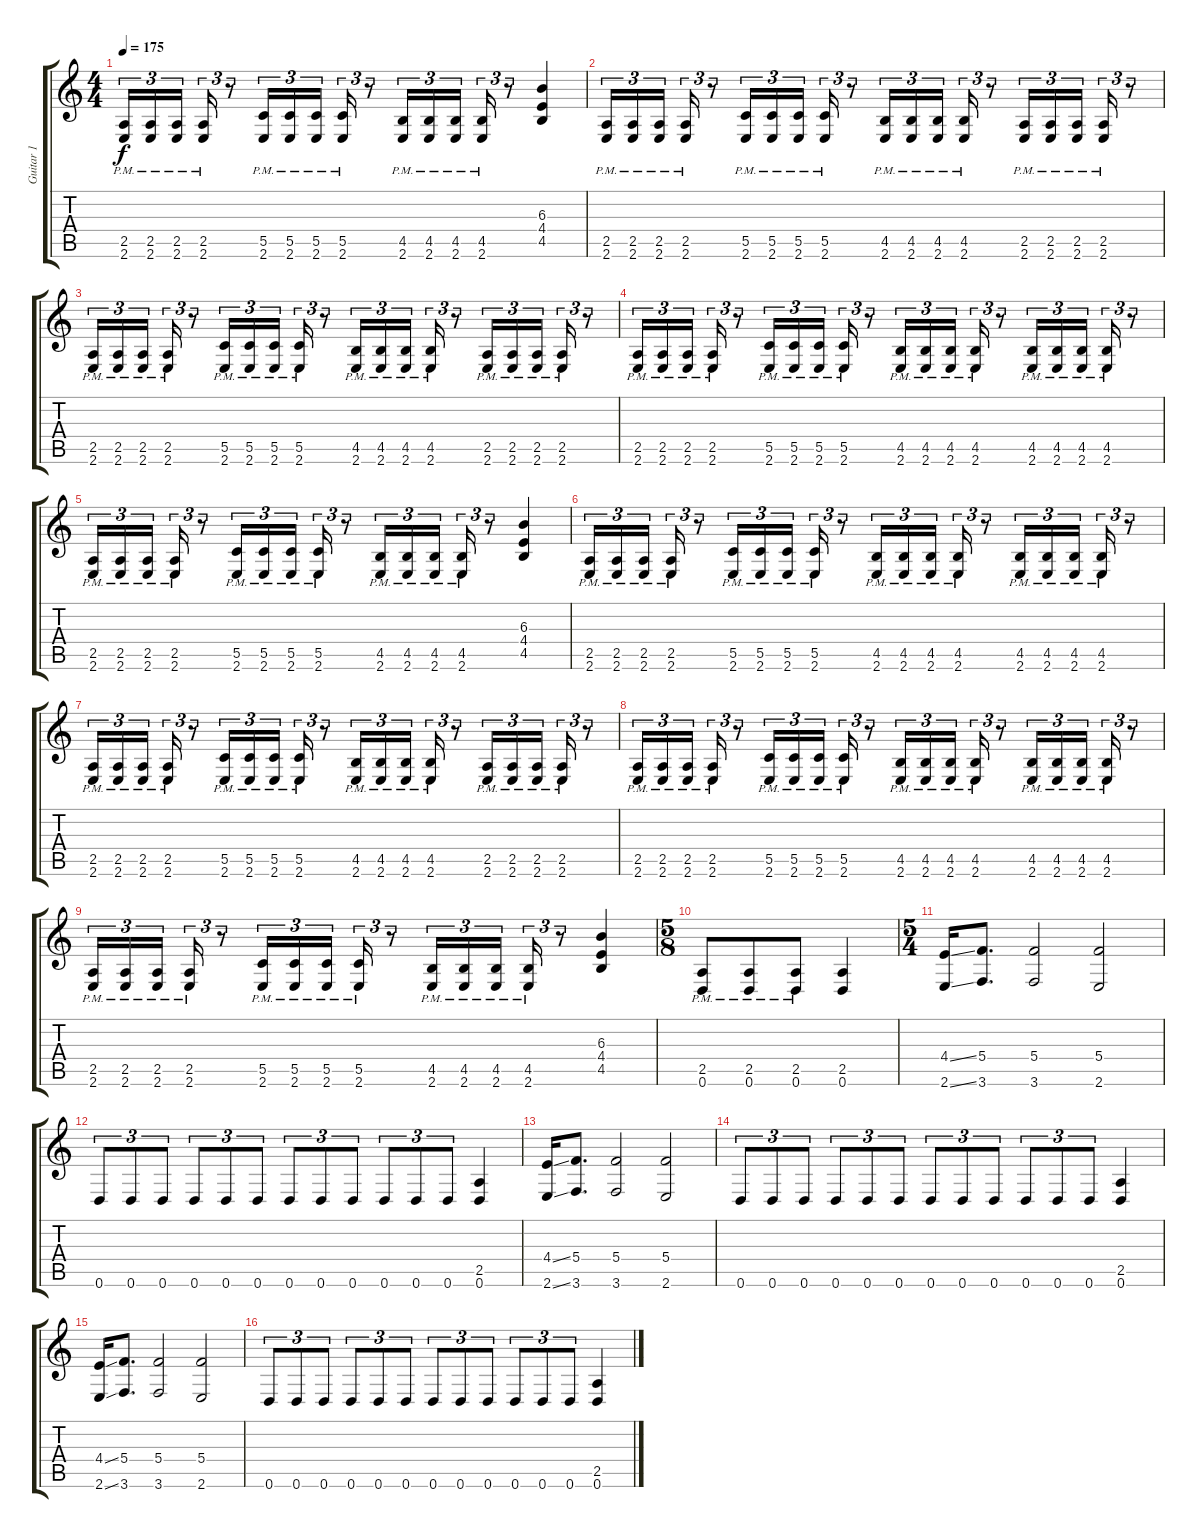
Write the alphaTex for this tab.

\track ("Guitar 1" "Guitar 1") {instrument distortionguitar}
\staff {score tabs}
\tuning (D4 A3 F3 C3 G2 D2) {hide}
\ts (4 4)
\tempo 175
\clef g2
\ks c
(2.5{pm} 2.6{pm}).16{tu (3 2) dy f} (2.5{pm} 2.6{pm}).16{tu (3 2)} (2.5{pm} 2.6{pm}).16{tu (3 2) beam splitsecondary} (2.5{pm} 2.6{pm}).16{tu (3 2)} r.8{tu (3 2)} (5.5{pm} 2.6{pm}).16{tu (3 2)} (5.5{pm} 2.6{pm}).16{tu (3 2)} (5.5{pm} 2.6{pm}).16{tu (3 2) beam splitsecondary} (5.5{pm} 2.6{pm}).16{tu (3 2)} r.8{tu (3 2)} (4.5{pm} 2.6{pm}).16{tu (3 2)} (4.5{pm} 2.6{pm}).16{tu (3 2)} (4.5{pm} 2.6{pm}).16{tu (3 2) beam splitsecondary} (4.5{pm} 2.6{pm}).16{tu (3 2)} r.8{tu (3 2)} (6.3 4.4 4.5).4 |
(2.5{pm} 2.6{pm}).16{tu (3 2)} (2.5{pm} 2.6{pm}).16{tu (3 2)} (2.5{pm} 2.6{pm}).16{tu (3 2) beam splitsecondary} (2.5{pm} 2.6{pm}).16{tu (3 2)} r.8{tu (3 2)} (5.5{pm} 2.6{pm}).16{tu (3 2)} (5.5{pm} 2.6{pm}).16{tu (3 2)} (5.5{pm} 2.6{pm}).16{tu (3 2) beam splitsecondary} (5.5{pm} 2.6{pm}).16{tu (3 2)} r.8{tu (3 2)} (4.5{pm} 2.6{pm}).16{tu (3 2)} (4.5{pm} 2.6{pm}).16{tu (3 2)} (4.5{pm} 2.6{pm}).16{tu (3 2) beam splitsecondary} (4.5{pm} 2.6{pm}).16{tu (3 2)} r.8{tu (3 2)} (2.5{pm} 2.6{pm}).16{tu (3 2)} (2.5{pm} 2.6{pm}).16{tu (3 2)} (2.5{pm} 2.6{pm}).16{tu (3 2) beam splitsecondary} (2.5{pm} 2.6{pm}).16{tu (3 2)} r.8{tu (3 2)} |
(2.5{pm} 2.6{pm}).16{tu (3 2)} (2.5{pm} 2.6{pm}).16{tu (3 2)} (2.5{pm} 2.6{pm}).16{tu (3 2) beam splitsecondary} (2.5{pm} 2.6{pm}).16{tu (3 2)} r.8{tu (3 2)} (5.5{pm} 2.6{pm}).16{tu (3 2)} (5.5{pm} 2.6{pm}).16{tu (3 2)} (5.5{pm} 2.6{pm}).16{tu (3 2) beam splitsecondary} (5.5{pm} 2.6{pm}).16{tu (3 2)} r.8{tu (3 2)} (4.5{pm} 2.6{pm}).16{tu (3 2)} (4.5{pm} 2.6{pm}).16{tu (3 2)} (4.5{pm} 2.6{pm}).16{tu (3 2) beam splitsecondary} (4.5{pm} 2.6{pm}).16{tu (3 2)} r.8{tu (3 2)} (2.5{pm} 2.6{pm}).16{tu (3 2)} (2.5{pm} 2.6{pm}).16{tu (3 2)} (2.5{pm} 2.6{pm}).16{tu (3 2) beam splitsecondary} (2.5{pm} 2.6{pm}).16{tu (3 2)} r.8{tu (3 2)} |
(2.5{pm} 2.6{pm}).16{tu (3 2)} (2.5{pm} 2.6{pm}).16{tu (3 2)} (2.5{pm} 2.6{pm}).16{tu (3 2) beam splitsecondary} (2.5{pm} 2.6{pm}).16{tu (3 2)} r.8{tu (3 2)} (5.5{pm} 2.6{pm}).16{tu (3 2)} (5.5{pm} 2.6{pm}).16{tu (3 2)} (5.5{pm} 2.6{pm}).16{tu (3 2) beam splitsecondary} (5.5{pm} 2.6{pm}).16{tu (3 2)} r.8{tu (3 2)} (4.5{pm} 2.6{pm}).16{tu (3 2)} (4.5{pm} 2.6{pm}).16{tu (3 2)} (4.5{pm} 2.6{pm}).16{tu (3 2) beam splitsecondary} (4.5{pm} 2.6{pm}).16{tu (3 2)} r.8{tu (3 2)} (4.5{pm} 2.6{pm}).16{tu (3 2)} (4.5{pm} 2.6{pm}).16{tu (3 2)} (4.5{pm} 2.6{pm}).16{tu (3 2) beam splitsecondary} (4.5{pm} 2.6{pm}).16{tu (3 2)} r.8{tu (3 2)} |
(2.5{pm} 2.6{pm}).16{tu (3 2)} (2.5{pm} 2.6{pm}).16{tu (3 2)} (2.5{pm} 2.6{pm}).16{tu (3 2) beam splitsecondary} (2.5{pm} 2.6{pm}).16{tu (3 2)} r.8{tu (3 2)} (5.5{pm} 2.6{pm}).16{tu (3 2)} (5.5{pm} 2.6{pm}).16{tu (3 2)} (5.5{pm} 2.6{pm}).16{tu (3 2) beam splitsecondary} (5.5{pm} 2.6{pm}).16{tu (3 2)} r.8{tu (3 2)} (4.5{pm} 2.6{pm}).16{tu (3 2)} (4.5{pm} 2.6{pm}).16{tu (3 2)} (4.5{pm} 2.6{pm}).16{tu (3 2) beam splitsecondary} (4.5{pm} 2.6{pm}).16{tu (3 2)} r.8{tu (3 2)} (6.3 4.4 4.5).4 |
(2.5{pm} 2.6{pm}).16{tu (3 2)} (2.5{pm} 2.6{pm}).16{tu (3 2)} (2.5{pm} 2.6{pm}).16{tu (3 2) beam splitsecondary} (2.5{pm} 2.6{pm}).16{tu (3 2)} r.8{tu (3 2)} (5.5{pm} 2.6{pm}).16{tu (3 2)} (5.5{pm} 2.6{pm}).16{tu (3 2)} (5.5{pm} 2.6{pm}).16{tu (3 2) beam splitsecondary} (5.5{pm} 2.6{pm}).16{tu (3 2)} r.8{tu (3 2)} (4.5{pm} 2.6{pm}).16{tu (3 2)} (4.5{pm} 2.6{pm}).16{tu (3 2)} (4.5{pm} 2.6{pm}).16{tu (3 2) beam splitsecondary} (4.5{pm} 2.6{pm}).16{tu (3 2)} r.8{tu (3 2)} (4.5{pm} 2.6{pm}).16{tu (3 2)} (4.5{pm} 2.6{pm}).16{tu (3 2)} (4.5{pm} 2.6{pm}).16{tu (3 2) beam splitsecondary} (4.5{pm} 2.6{pm}).16{tu (3 2)} r.8{tu (3 2)} |
(2.5{pm} 2.6{pm}).16{tu (3 2)} (2.5{pm} 2.6{pm}).16{tu (3 2)} (2.5{pm} 2.6{pm}).16{tu (3 2) beam splitsecondary} (2.5{pm} 2.6{pm}).16{tu (3 2)} r.8{tu (3 2)} (5.5{pm} 2.6{pm}).16{tu (3 2)} (5.5{pm} 2.6{pm}).16{tu (3 2)} (5.5{pm} 2.6{pm}).16{tu (3 2) beam splitsecondary} (5.5{pm} 2.6{pm}).16{tu (3 2)} r.8{tu (3 2)} (4.5{pm} 2.6{pm}).16{tu (3 2)} (4.5{pm} 2.6{pm}).16{tu (3 2)} (4.5{pm} 2.6{pm}).16{tu (3 2) beam splitsecondary} (4.5{pm} 2.6{pm}).16{tu (3 2)} r.8{tu (3 2)} (2.5{pm} 2.6{pm}).16{tu (3 2)} (2.5{pm} 2.6{pm}).16{tu (3 2)} (2.5{pm} 2.6{pm}).16{tu (3 2) beam splitsecondary} (2.5{pm} 2.6{pm}).16{tu (3 2)} r.8{tu (3 2)} |
(2.5{pm} 2.6{pm}).16{tu (3 2)} (2.5{pm} 2.6{pm}).16{tu (3 2)} (2.5{pm} 2.6{pm}).16{tu (3 2) beam splitsecondary} (2.5{pm} 2.6{pm}).16{tu (3 2)} r.8{tu (3 2)} (5.5{pm} 2.6{pm}).16{tu (3 2)} (5.5{pm} 2.6{pm}).16{tu (3 2)} (5.5{pm} 2.6{pm}).16{tu (3 2) beam splitsecondary} (5.5{pm} 2.6{pm}).16{tu (3 2)} r.8{tu (3 2)} (4.5{pm} 2.6{pm}).16{tu (3 2)} (4.5{pm} 2.6{pm}).16{tu (3 2)} (4.5{pm} 2.6{pm}).16{tu (3 2) beam splitsecondary} (4.5{pm} 2.6{pm}).16{tu (3 2)} r.8{tu (3 2)} (4.5{pm} 2.6{pm}).16{tu (3 2)} (4.5{pm} 2.6{pm}).16{tu (3 2)} (4.5{pm} 2.6{pm}).16{tu (3 2) beam splitsecondary} (4.5{pm} 2.6{pm}).16{tu (3 2)} r.8{tu (3 2)} |
(2.5{pm} 2.6{pm}).16{tu (3 2)} (2.5{pm} 2.6{pm}).16{tu (3 2)} (2.5{pm} 2.6{pm}).16{tu (3 2) beam splitsecondary} (2.5{pm} 2.6{pm}).16{tu (3 2)} r.8{tu (3 2)} (5.5{pm} 2.6{pm}).16{tu (3 2)} (5.5{pm} 2.6{pm}).16{tu (3 2)} (5.5{pm} 2.6{pm}).16{tu (3 2) beam splitsecondary} (5.5{pm} 2.6{pm}).16{tu (3 2)} r.8{tu (3 2)} (4.5{pm} 2.6{pm}).16{tu (3 2)} (4.5{pm} 2.6{pm}).16{tu (3 2)} (4.5{pm} 2.6{pm}).16{tu (3 2) beam splitsecondary} (4.5{pm} 2.6{pm}).16{tu (3 2)} r.8{tu (3 2)} (6.3 4.4 4.5).4 |
\ts (5 8)
(2.5{pm} 0.6).8{volume 13} (2.5{pm} 0.6).8 (2.5{pm} 0.6).8 (2.5 0.6).4 |
\ts (5 4)
(4.4{ss} 2.6{ss}).16 (5.4 3.6).8{d} (5.4 3.6).2 (5.4 2.6).2 |
0.6.8{tu (3 2)} 0.6.8{tu (3 2)} 0.6.8{tu (3 2)} 0.6.8{tu (3 2)} 0.6.8{tu (3 2)} 0.6.8{tu (3 2)} 0.6.8{tu (3 2)} 0.6.8{tu (3 2)} 0.6.8{tu (3 2)} 0.6.8{tu (3 2)} 0.6.8{tu (3 2)} 0.6.8{tu (3 2)} (2.5 0.6).4 |
(4.4{ss} 2.6{ss}).16 (5.4 3.6).8{d} (5.4 3.6).2 (5.4 2.6).2 |
0.6.8{tu (3 2)} 0.6.8{tu (3 2)} 0.6.8{tu (3 2)} 0.6.8{tu (3 2)} 0.6.8{tu (3 2)} 0.6.8{tu (3 2)} 0.6.8{tu (3 2)} 0.6.8{tu (3 2)} 0.6.8{tu (3 2)} 0.6.8{tu (3 2)} 0.6.8{tu (3 2)} 0.6.8{tu (3 2)} (2.5 0.6).4 |
(4.4{ss} 2.6{ss}).16 (5.4 3.6).8{d} (5.4 3.6).2 (5.4 2.6).2 |
0.6.8{tu (3 2)} 0.6.8{tu (3 2)} 0.6.8{tu (3 2)} 0.6.8{tu (3 2)} 0.6.8{tu (3 2)} 0.6.8{tu (3 2)} 0.6.8{tu (3 2)} 0.6.8{tu (3 2)} 0.6.8{tu (3 2)} 0.6.8{tu (3 2)} 0.6.8{tu (3 2)} 0.6.8{tu (3 2)} (2.5 0.6).4
